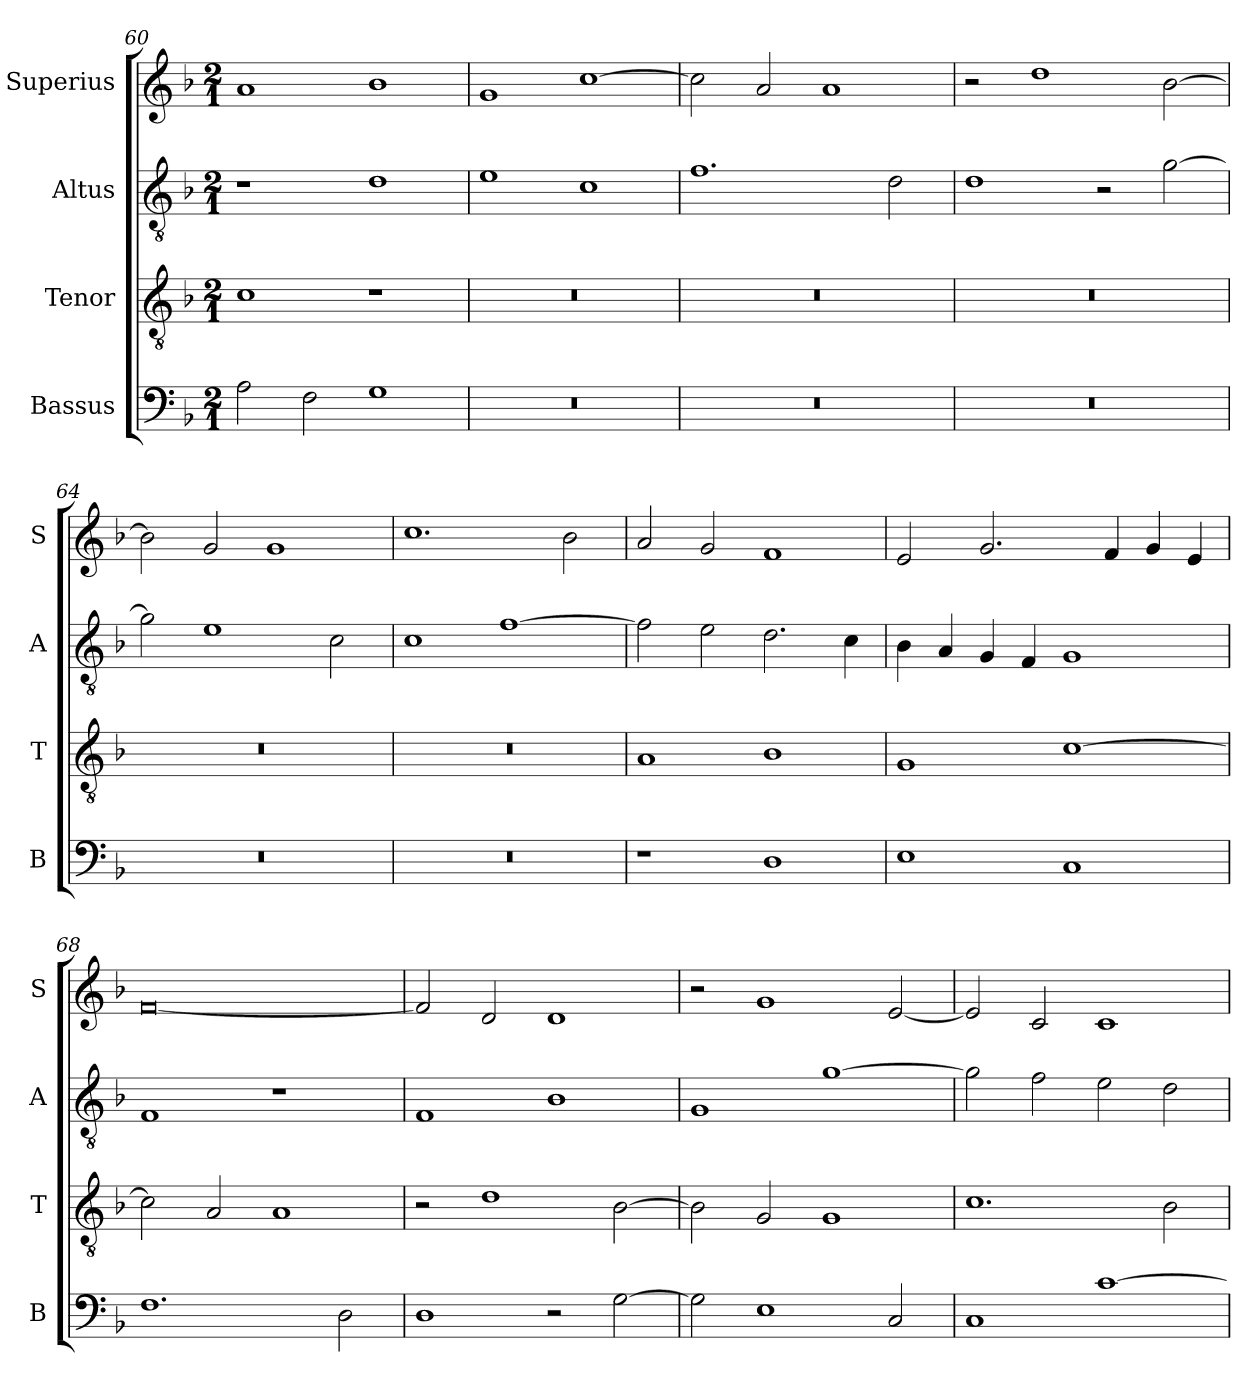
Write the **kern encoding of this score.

**kern	**kern	**kern	**kern
*part4	*part3	*part2	*part1
*staff4	*staff3	*staff2	*staff1
*I"Bassus	*I"Tenor	*I"Altus	*I"Superius
*I'B	*I'T	*I'A	*I'S
*clefF4	*clefGv2	*clefGv2	*clefG2
*k[b-]	*k[b-]	*k[b-]	*k[b-]
*F:	*F:	*F:	*F:
*M2/1	*M2/1	*M2/1	*M2/1
=60	=60	=60	=60
2A	1c	1r	1a
2F	.	.	.
1G	1r	1d	1b-
=61	=61	=61	=61
0r	0r	1e	1g
.	.	1c	[1cc
=62	=62	=62	=62
0r	0r	1.f	2cc]
.	.	.	2a
.	.	.	1a
.	.	2d	.
=63	=63	=63	=63
0r	0r	1d	2r
.	.	.	1dd
.	.	2r	.
.	.	[2g	[2b-
=64	=64	=64	=64
0r	0r	2g]	2b-]
.	.	1e	2g
.	.	.	1g
.	.	2c	.
=65	=65	=65	=65
0r	0r	1c	1.cc
.	.	[1f	.
.	.	.	2b-
=66	=66	=66	=66
1r	1A	2f]	2a
.	.	2e	2g
1D	1B-	2.d	1f
.	.	4c	.
=67	=67	=67	=67
1E	1G	4B-	2e
.	.	4A	.
.	.	4G	2.g
.	.	4F	.
1C	[1c	1G	.
.	.	.	4f
.	.	.	4g
.	.	.	4e
=68	=68	=68	=68
1.F	2c]	1F	[0f
.	2A	.	.
.	1A	1r	.
2D	.	.	.
=69	=69	=69	=69
1D	2r	1F	2f]
.	1d	.	2d
2r	.	1B-	1d
[2G	[2B-	.	.
=70	=70	=70	=70
2G]	2B-]	1G	2r
1E	2G	.	1g
.	1G	[1g	.
2C	.	.	[2e
=71	=71	=71	=71
1C	1.c	2g]	2e]
.	.	2f	2c
[1c	.	2e	1c
.	2B-	2d	.
=	=	=	=
*-	*-	*-	*-
